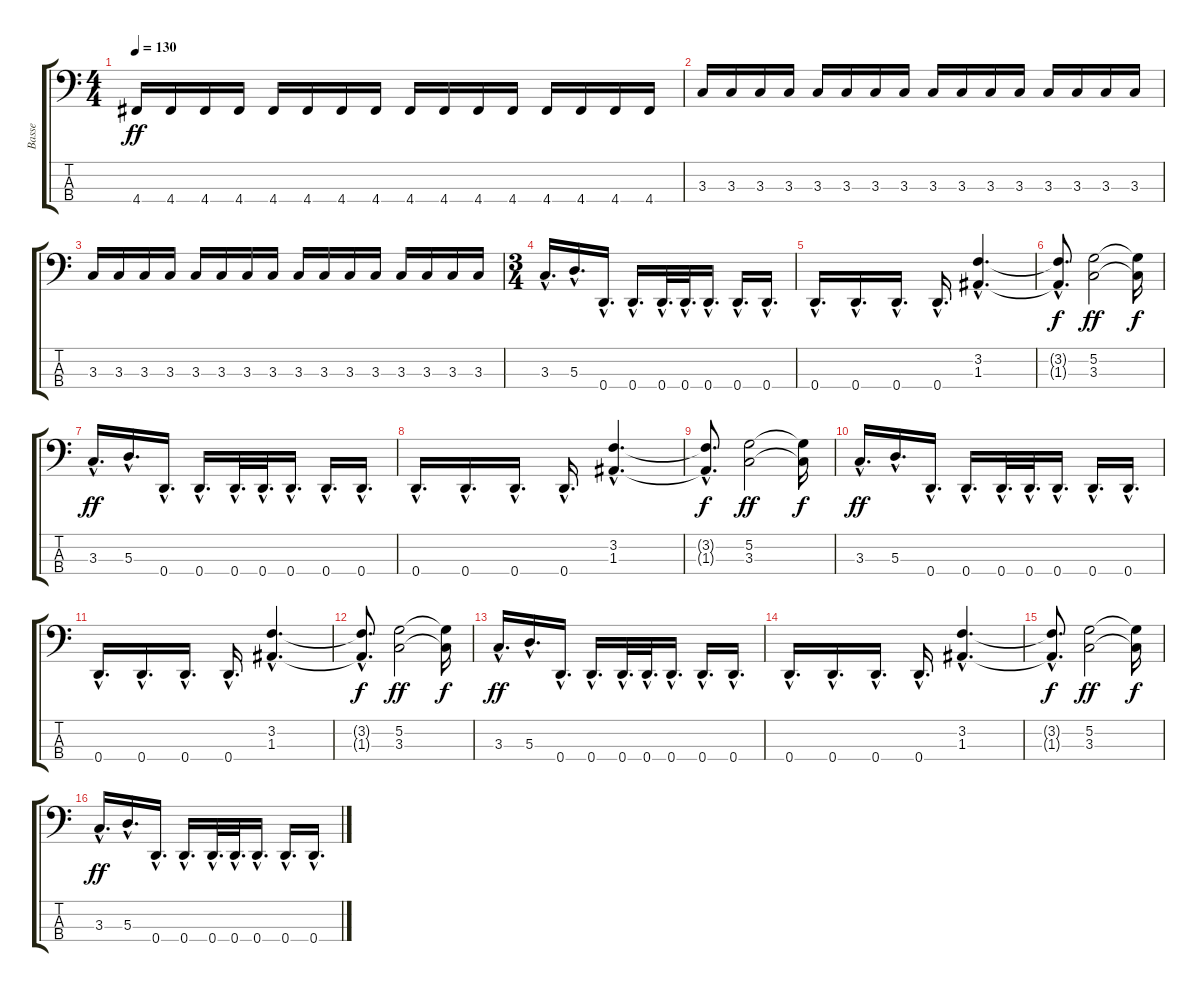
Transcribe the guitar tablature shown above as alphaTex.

\track ("Basse" "Basse") {instrument slapbass2}
\staff {score tabs}
\tuning (G2 D2 A1 D1) {hide}
\ts (4 4)
\tempo 130
\clef f4
\ks c
4.4.16{dy ff} 4.4.16 4.4.16 4.4.16 4.4.16 4.4.16 4.4.16 4.4.16 4.4.16 4.4.16 4.4.16 4.4.16 4.4.16 4.4.16 4.4.16 4.4.16 |
3.3.16 3.3.16 3.3.16 3.3.16 3.3.16 3.3.16 3.3.16 3.3.16 3.3.16 3.3.16 3.3.16 3.3.16 3.3.16 3.3.16 3.3.16 3.3.16 |
3.3.16 3.3.16 3.3.16 3.3.16 3.3.16 3.3.16 3.3.16 3.3.16 3.3.16 3.3.16 3.3.16 3.3.16 3.3.16 3.3.16 3.3.16 3.3.16 |
\ts (3 4)
3.3{hac}.16{d} 5.3{hac}.16{d} 0.4{hac}.16{d} 0.4{hac}.16{d} 0.4{hac}.32{d} 0.4{hac}.32{d} 0.4{hac}.16{d} 0.4{hac}.16{d} 0.4{hac}.16{d} |
0.4{hac}.16{d} 0.4{hac}.16{d} 0.4{hac}.16{d} 0.4{hac}.16{d} (3.2{hac} 1.3{hac}).4{d} |
(3.2{hac t} 1.3{hac t}).8{d dy f} (5.2 3.3).2{dy ff} (5.2{t} 3.3{t}).16{dy f} |
3.3{hac}.16{d dy ff} 5.3{hac}.16{d} 0.4{hac}.16{d} 0.4{hac}.16{d} 0.4{hac}.32{d} 0.4{hac}.32{d} 0.4{hac}.16{d} 0.4{hac}.16{d} 0.4{hac}.16{d} |
0.4{hac}.16{d} 0.4{hac}.16{d} 0.4{hac}.16{d} 0.4{hac}.16{d} (3.2{hac} 1.3{hac}).4{d} |
(3.2{hac t} 1.3{hac t}).8{d dy f} (5.2 3.3).2{dy ff} (5.2{t} 3.3{t}).16{dy f} |
3.3{hac}.16{d dy ff} 5.3{hac}.16{d} 0.4{hac}.16{d} 0.4{hac}.16{d} 0.4{hac}.32{d} 0.4{hac}.32{d} 0.4{hac}.16{d} 0.4{hac}.16{d} 0.4{hac}.16{d} |
0.4{hac}.16{d} 0.4{hac}.16{d} 0.4{hac}.16{d} 0.4{hac}.16{d} (3.2{hac} 1.3{hac}).4{d} |
(3.2{hac t} 1.3{hac t}).8{d dy f} (5.2 3.3).2{dy ff} (5.2{t} 3.3{t}).16{dy f} |
3.3{hac}.16{d dy ff} 5.3{hac}.16{d} 0.4{hac}.16{d} 0.4{hac}.16{d} 0.4{hac}.32{d} 0.4{hac}.32{d} 0.4{hac}.16{d} 0.4{hac}.16{d} 0.4{hac}.16{d} |
0.4{hac}.16{d} 0.4{hac}.16{d} 0.4{hac}.16{d} 0.4{hac}.16{d} (3.2{hac} 1.3{hac}).4{d} |
(3.2{hac t} 1.3{hac t}).8{d dy f} (5.2 3.3).2{dy ff} (5.2{t} 3.3{t}).16{dy f} |
3.3{hac}.16{d dy ff} 5.3{hac}.16{d} 0.4{hac}.16{d} 0.4{hac}.16{d} 0.4{hac}.32{d} 0.4{hac}.32{d} 0.4{hac}.16{d} 0.4{hac}.16{d} 0.4{hac}.16{d}
